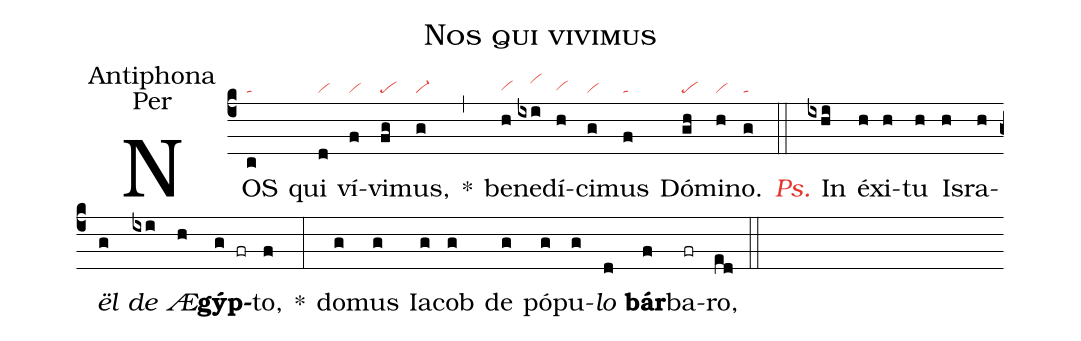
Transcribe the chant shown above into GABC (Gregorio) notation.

name:Nos qui vivimus;
office-part:Antiphona;
mode:Per;
nabc-lines:1;
%%
(c4) NOS(c|ta) qui(d|vi) ví(f|vi)vi(fg|pe)mus,(g|vi-) *(,) be(h|vihg)ne(ixi|////vihj)dí(h|vihg)ci(g|vi)mus(f|ta) Dó(gh|pe)mi(h|vi)no.(g|ta) (::)

<i><c>Ps.</c></i> In(ixhi) éx(h)i(h)tu(h) Is(h)ra(h)<i>ël</i>(g) <i>de</i>(ixi) <i>Æ</i>(h)<b>gýp</b>(g fr)to,(f) *(:) do(g)mus(g) Ia(g)cob(g) de(g) pó(g)pu(g)<i>lo</i>(d) <b>bár</b>(f)ba(fr)ro,(ed) (::)
